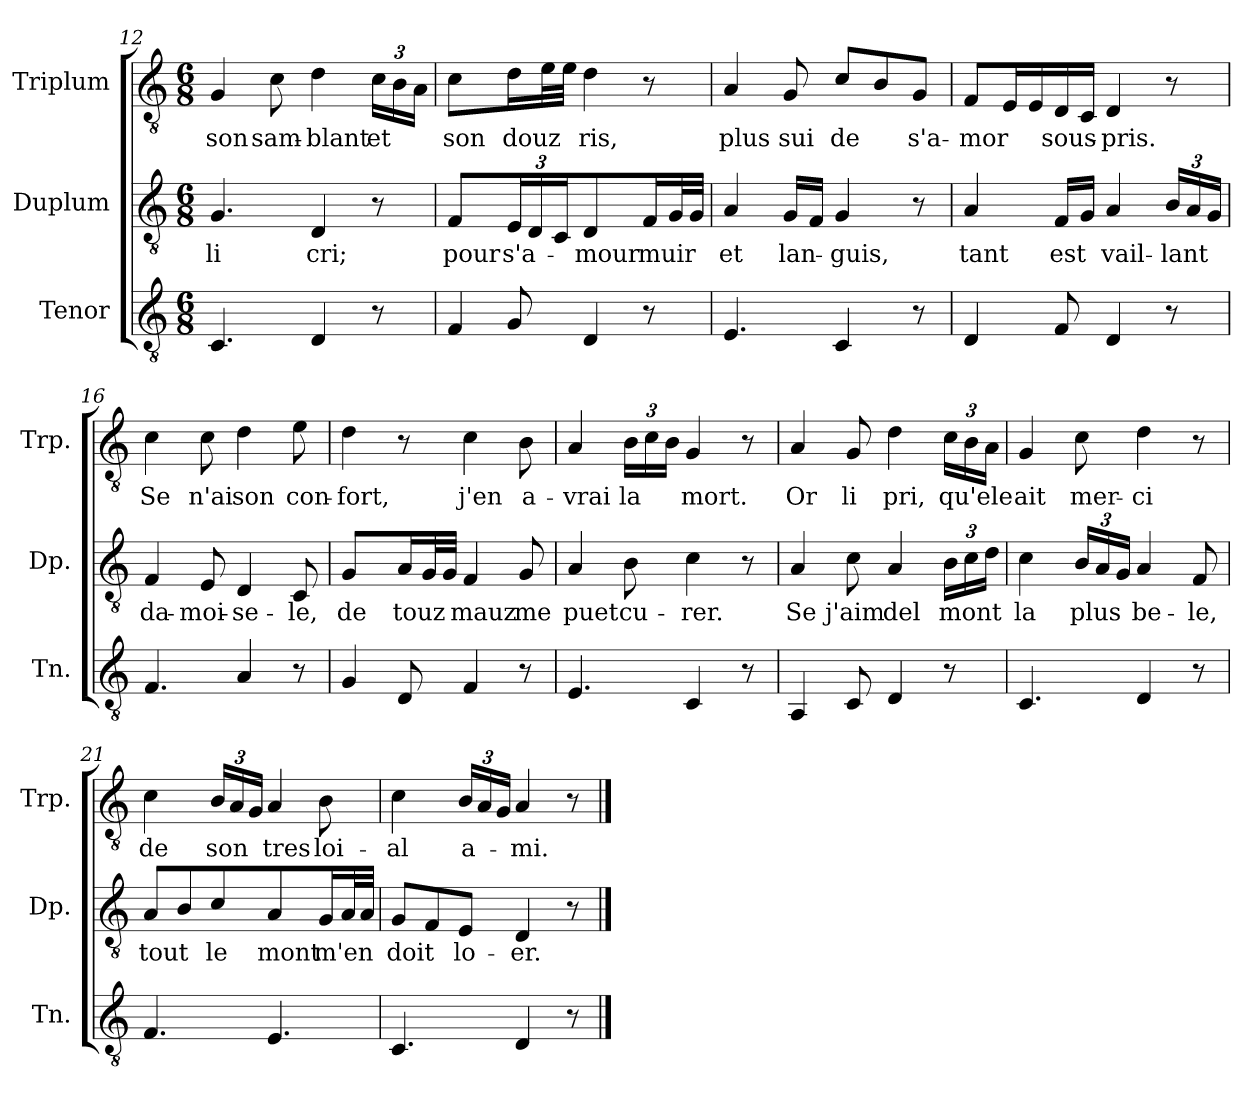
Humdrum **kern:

**kern	**kern	**text	**kern	**text
*part3	*part2	*part2	*part1	*part1
*staff3	*staff2	*staff2	*staff1	*staff1
*I"Tenor	*I"Duplum	*	*I"Triplum	*
*I'Tn.	*I'Dp.	*	*I'Trp.	*
*clefGv2	*clefGv2	*	*clefGv2	*
*k[]	*k[]	*	*k[]	*
*M6/8	*M6/8	*	*M6/8	*
=12	=12	=12	=12	=12
!	!	!LO:LY:b	!	!LO:LY:b
4.C/	4.G/	li	4G/	son
!	!	!	!	!LO:LY:b
.	.	.	8c\	sam-
!	!	!LO:LY:b	!	!LO:LY:b
4D/	4D/	cri;	4d\	-blant
*	*	*	*Xbrackettup	*
!	!	!	!	!LO:LY:b
8r	8r	.	24c\LL	et
.	.	.	24B\	.
.	.	.	24A\JJ	.
=13	=13	=13	=13	=13
!	!	!LO:LY:b	!	!LO:LY:b
4F/	4F/	pour	4c\	son
*	*Xbrackettup	*	*	*
!	!	!LO:LY:b	!	!LO:LY:b
8G/	24E/LL	s'a-	16d\LL	douz
.	24D/	.	.	.
*	*	*	*tremolo	*
.	.	.	32e\	.
.	24C/JJ	.	.	.
.	.	.	32e\JJJ	.
*	*	*	*Xtremolo	*
!	!	!LO:LY:b	!	!LO:LY:b
4D/	4D/	-mour	4d\	ris,
!	!	!LO:LY:b	!	!
8r	16F/LL	muir	8r	.
*	*tremolo	*	*	*
.	32G/	.	.	.
.	32G/JJJ	.	.	.
*	*Xtremolo	*	*	*
=14	=14	=14	=14	=14
!	!	!LO:LY:b	!	!LO:LY:b
4.E/	4A/	et	4A/	plus
!	!	!LO:LY:b	!	!LO:LY:b
.	16G/LL	lan-	8G/	sui
.	16F/JJ	.	.	.
!	!	!LO:LY:b	!	!LO:LY:b
4C/	4G/	-guis,	8c/L	de
.	.	.	8B/	.
!	!	!	!	!LO:LY:b
8r	8r	.	8G/J	s'a-
=15	=15	=15	=15	=15
!	!	!LO:LY:b	!	!LO:LY:b
4D/	4A/	tant	8F/L	-mor
*	*	*	*tremolo	*
.	.	.	16E/	.
.	.	.	16E/	.
*	*	*	*Xtremolo	*
!	!	!LO:LY:b	!	!LO:LY:b
8F/	16F/LL	est	16D/L	sous-
.	16G/JJ	.	16C/JJ	.
!	!	!LO:LY:b	!	!LO:LY:b
4D/	4A/	vail-	4D/	-pris.
!	!	!LO:LY:b	!	!
8r	24B/LL	-lant	8r	.
.	24A/	.	.	.
.	24G/JJ	.	.	.
!!LO:PB:g=z
=16	=16	=16	=16	=16
!	!	!LO:LY:b	!	!LO:LY:b
4.F/	4F/	da-	4c\	Se
!	!	!LO:LY:b	!	!LO:LY:b
.	8E/	-moi-	8c\	n'ai
!	!	!LO:LY:b	!	!LO:LY:b
4A/	4D/	-se-	4d\	son
!	!	!LO:LY:b	!	!LO:LY:b
8r	8C/	-le,	8e\	con-
=17	=17	=17	=17	=17
!	!	!LO:LY:b	!	!LO:LY:b
4G/	4G/	de	4d\	-fort,
!	!	!LO:LY:b	!	!
8D/	16A/LL	touz	8r	.
*	*tremolo	*	*	*
.	32G/	.	.	.
.	32G/JJJ	.	.	.
*	*Xtremolo	*	*	*
!	!	!LO:LY:b	!	!LO:LY:b
4F/	4F/	mauz	4c\	j'en
!	!	!LO:LY:b	!	!LO:LY:b
8r	8G/	me	8B\	a-
=18	=18	=18	=18	=18
!	!	!LO:LY:b	!	!LO:LY:b
4.E/	4A/	puet	4A/	-vrai
!	!	!LO:LY:b	!	!LO:LY:b
.	8B\	cu-	24B\LL	la
.	.	.	24c\	.
.	.	.	24B\JJ	.
!	!	!LO:LY:b	!	!LO:LY:b
4C/	4c\	-rer.	4G/	mort.
8r	8r	.	8r	.
=19	=19	=19	=19	=19
!	!	!LO:LY:b	!	!LO:LY:b
4AA/	4A/	Se	4A/	Or
!	!	!LO:LY:b	!	!LO:LY:b
8C/	8c\	j'aim	8G/	li
!	!	!LO:LY:b	!	!LO:LY:b
4D/	4A/	del	4d\	pri,
!	!	!LO:LY:b	!	!LO:LY:b
8r	24B\LL	mont	24c\LL	qu'ele
.	24c\	.	24B\	.
.	24d\JJ	.	24A\JJ	.
=20	=20	=20	=20	=20
!	!	!LO:LY:b	!	!LO:LY:b
4.C/	4c\	la	4G/	ait
!	!	!LO:LY:b	!	!LO:LY:b
.	24B/LL	plus	8c\	mer-
.	24A/	.	.	.
.	24G/JJ	.	.	.
!	!	!LO:LY:b	!	!LO:LY:b
4D/	4A/	be-	4d\	-ci
!	!	!LO:LY:b	!	!
8r	8F/	-le,	8r	.
!!LO:LB:g=z
=21	=21	=21	=21	=21
!	!	!LO:LY:b	!	!LO:LY:b
4.F/	8A\L	tout	4c\	de
.	8B\	.	.	.
!	!	!LO:LY:b	!	!LO:LY:b
.	8c\J	le	24B/LL	son
.	.	.	24A/	.
.	.	.	24G/JJ	.
!	!	!LO:LY:b	!	!LO:LY:b
4.E/	4A/	mont	4A/	tres
!	!	!LO:LY:b	!	!LO:LY:b
.	16G/LL	m'en	8B\	loi-
*	*tremolo	*	*	*
.	32A/	.	.	.
.	32A/JJJ	.	.	.
*	*Xtremolo	*	*	*
=22	=22	=22	=22	=22
!	!	!LO:LY:b	!	!LO:LY:b
4.C/	8G/L	doit	4c\	-al
.	8F/	.	.	.
!	!	!LO:LY:b	!	!LO:LY:b
.	8E/J	lo-	24B/LL	a-
.	.	.	24A/	.
.	.	.	24G/JJ	.
!	!	!LO:LY:b	!	!LO:LY:b
4D/	4D/	-er.	4A/	-mi.
8r	8r	.	8r	.
==	==	==	==	==
*-	*-	*-	*-	*-
